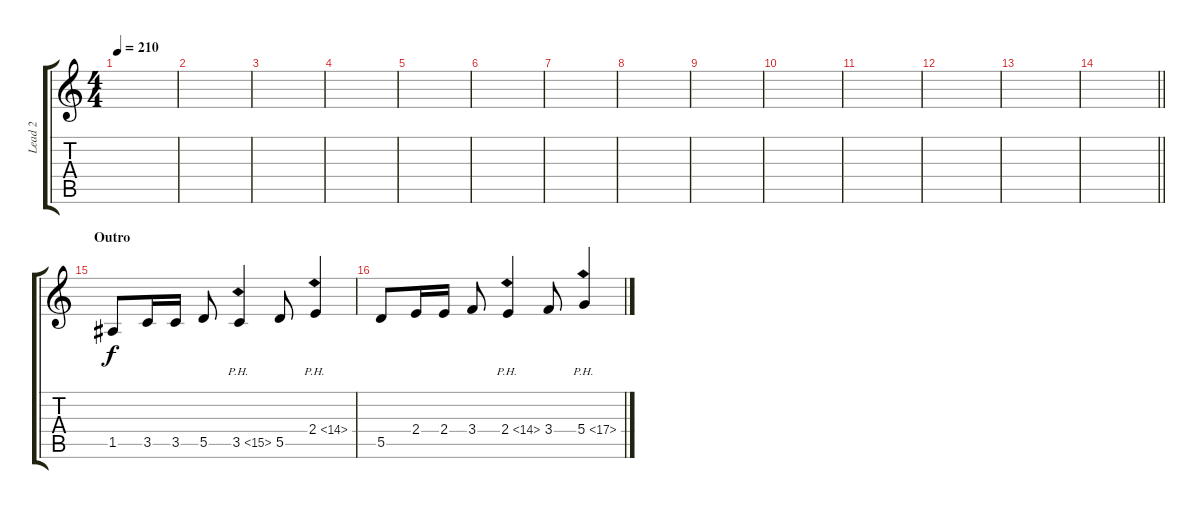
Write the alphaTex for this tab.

\track ("Lead 2" "Lead 2") {instrument distortionguitar}
\staff {score tabs}
\tuning (E4 B3 G3 D3 A2 D2) {hide}
\ts (4 4)
\tempo 210
\clef g2
\ks c
|
|
|
|
|
|
|
|
|
|
|
|
|
\barLineRight lightlight
|
\section ("" "Outro")
1.5.8 3.5.16 3.5.16 5.5.8 3.5{ph 12}.4 5.5.8 2.4{ph 12}.4 |
5.5.8 2.4.16 2.4.16 3.4.8 2.4{ph 12}.4 3.4.8 5.4{ph 12}.4
